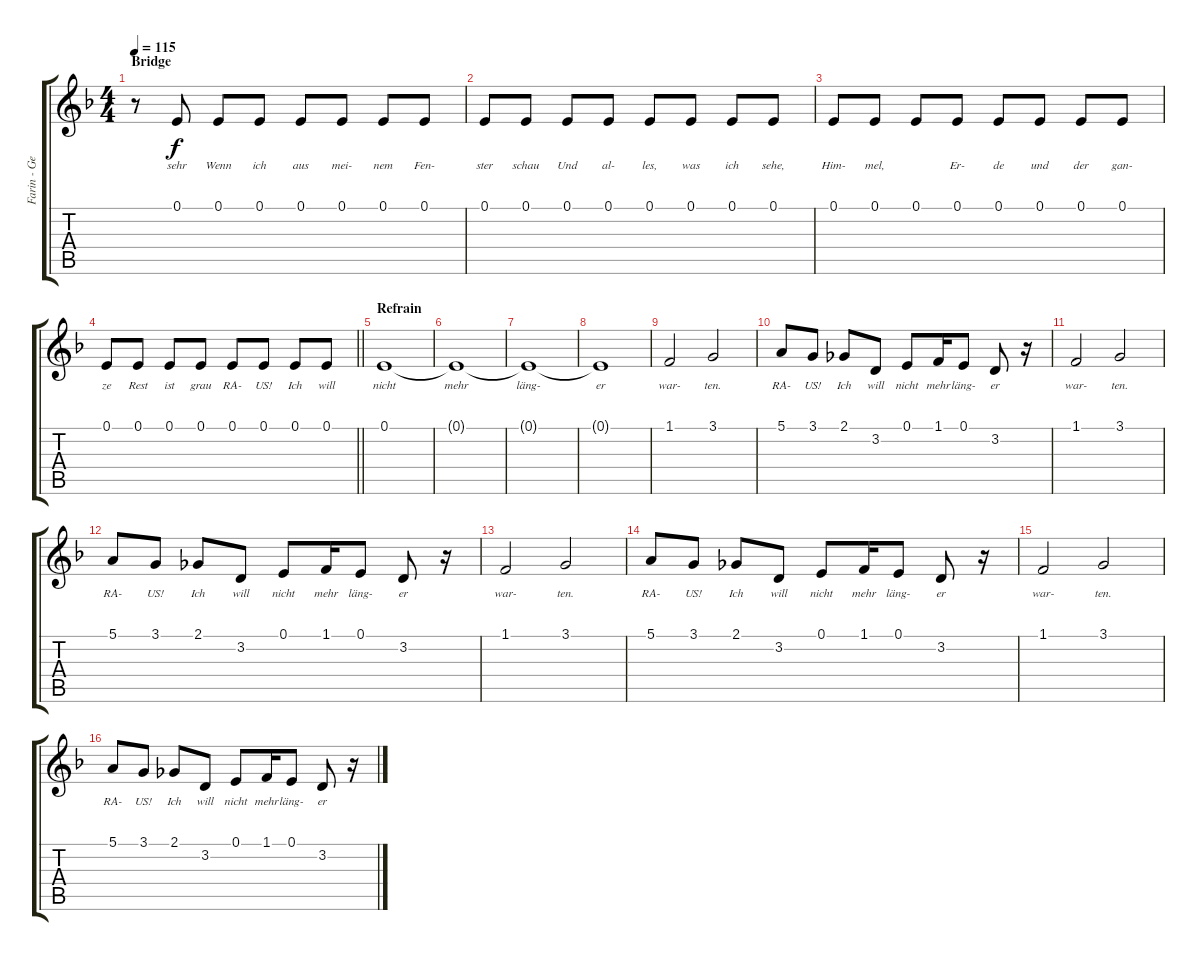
\track ("Farin - Gesang" "Farin - Ge") {instrument lead8bassandlead}
\staff {score tabs}
\tuning (E4 B3 G3 D3 A2 E2) {hide}
\ts (4 4)
\section ("" "Bridge")
\tempo 115
\clef g2
\ks f
r.8{dy f} 0.1.8{lyrics (0 "sehr") lyrics (1 "") lyrics (2 "") lyrics (3 "") lyrics (4 "")} 0.1.8{lyrics (0 "Wenn") lyrics (1 "") lyrics (2 "") lyrics (3 "") lyrics (4 "")} 0.1.8{lyrics (0 "ich") lyrics (1 "") lyrics (2 "") lyrics (3 "") lyrics (4 "")} 0.1.8{lyrics (0 "aus") lyrics (1 "") lyrics (2 "") lyrics (3 "") lyrics (4 "")} 0.1.8{lyrics (0 "mei-") lyrics (1 "") lyrics (2 "") lyrics (3 "") lyrics (4 "")} 0.1.8{lyrics (0 "nem") lyrics (1 "") lyrics (2 "") lyrics (3 "") lyrics (4 "")} 0.1.8{lyrics (0 "Fen-") lyrics (1 "") lyrics (2 "") lyrics (3 "") lyrics (4 "")} |
0.1.8{lyrics (0 "ster") lyrics (1 "") lyrics (2 "") lyrics (3 "") lyrics (4 "")} 0.1.8{lyrics (0 "schau") lyrics (1 "") lyrics (2 "") lyrics (3 "") lyrics (4 "")} 0.1.8{lyrics (0 "Und") lyrics (1 "") lyrics (2 "") lyrics (3 "") lyrics (4 "")} 0.1.8{lyrics (0 "al-") lyrics (1 "") lyrics (2 "") lyrics (3 "") lyrics (4 "")} 0.1.8{lyrics (0 "les,") lyrics (1 "") lyrics (2 "") lyrics (3 "") lyrics (4 "")} 0.1.8{lyrics (0 "was") lyrics (1 "") lyrics (2 "") lyrics (3 "") lyrics (4 "")} 0.1.8{lyrics (0 "ich") lyrics (1 "") lyrics (2 "") lyrics (3 "") lyrics (4 "")} 0.1.8{lyrics (0 "sehe,") lyrics (1 "") lyrics (2 "") lyrics (3 "") lyrics (4 "")} |
0.1.8{lyrics (0 "Him-") lyrics (1 "") lyrics (2 "") lyrics (3 "") lyrics (4 "")} 0.1.8{lyrics (0 "mel,") lyrics (1 "") lyrics (2 "") lyrics (3 "") lyrics (4 "")} 0.1.8{lyrics (0 "") lyrics (1 "") lyrics (2 "") lyrics (3 "") lyrics (4 "")} 0.1.8{lyrics (0 "Er-") lyrics (1 "") lyrics (2 "") lyrics (3 "") lyrics (4 "")} 0.1.8{lyrics (0 "de") lyrics (1 "") lyrics (2 "") lyrics (3 "") lyrics (4 "")} 0.1.8{lyrics (0 "und") lyrics (1 "") lyrics (2 "") lyrics (3 "") lyrics (4 "")} 0.1.8{lyrics (0 "der") lyrics (1 "") lyrics (2 "") lyrics (3 "") lyrics (4 "")} 0.1.8{lyrics (0 "gan-") lyrics (1 "") lyrics (2 "") lyrics (3 "") lyrics (4 "")} |
\barLineRight lightlight
0.1.8{lyrics (0 "ze") lyrics (1 "") lyrics (2 "") lyrics (3 "") lyrics (4 "")} 0.1.8{lyrics (0 "Rest") lyrics (1 "") lyrics (2 "") lyrics (3 "") lyrics (4 "")} 0.1.8{lyrics (0 "ist") lyrics (1 "") lyrics (2 "") lyrics (3 "") lyrics (4 "")} 0.1.8{lyrics (0 "grau") lyrics (1 "") lyrics (2 "") lyrics (3 "") lyrics (4 "")} 0.1.8{lyrics (0 "RA-") lyrics (1 "") lyrics (2 "") lyrics (3 "") lyrics (4 "")} 0.1.8{lyrics (0 "US!") lyrics (1 "") lyrics (2 "") lyrics (3 "") lyrics (4 "")} 0.1.8{lyrics (0 "Ich") lyrics (1 "") lyrics (2 "") lyrics (3 "") lyrics (4 "")} 0.1.8{lyrics (0 "will") lyrics (1 "") lyrics (2 "") lyrics (3 "") lyrics (4 "")} |
\section ("" "Refrain")
0.1.1{lyrics (0 "nicht") lyrics (1 "") lyrics (2 "") lyrics (3 "") lyrics (4 "")} |
0.1{t}.1{lyrics (0 "mehr") lyrics (1 "") lyrics (2 "") lyrics (3 "") lyrics (4 "")} |
0.1{t}.1{lyrics (0 "läng-") lyrics (1 "") lyrics (2 "") lyrics (3 "") lyrics (4 "")} |
0.1{t}.1{lyrics (0 "er") lyrics (1 "") lyrics (2 "") lyrics (3 "") lyrics (4 "")} |
1.1.2{lyrics (0 "war-") lyrics (1 "") lyrics (2 "") lyrics (3 "") lyrics (4 "")} 3.1.2{lyrics (0 "ten.") lyrics (1 "") lyrics (2 "") lyrics (3 "") lyrics (4 "")} |
5.1.8{lyrics (0 "RA-") lyrics (1 "") lyrics (2 "") lyrics (3 "") lyrics (4 "")} 3.1.8{lyrics (0 "US!") lyrics (1 "") lyrics (2 "") lyrics (3 "") lyrics (4 "")} 2.1.8{lyrics (0 "Ich") lyrics (1 "") lyrics (2 "") lyrics (3 "") lyrics (4 "")} 3.2.8{lyrics (0 "will") lyrics (1 "") lyrics (2 "") lyrics (3 "") lyrics (4 "")} 0.1.8{lyrics (0 "nicht") lyrics (1 "") lyrics (2 "") lyrics (3 "") lyrics (4 "")} 1.1.16{lyrics (0 "mehr") lyrics (1 "") lyrics (2 "") lyrics (3 "") lyrics (4 "")} 0.1.8{lyrics (0 "läng-") lyrics (1 "") lyrics (2 "") lyrics (3 "") lyrics (4 "")} 3.2.8{lyrics (0 "er") lyrics (1 "") lyrics (2 "") lyrics (3 "") lyrics (4 "")} r.16 |
1.1.2{lyrics (0 "war-") lyrics (1 "") lyrics (2 "") lyrics (3 "") lyrics (4 "")} 3.1.2{lyrics (0 "ten.") lyrics (1 "") lyrics (2 "") lyrics (3 "") lyrics (4 "")} |
5.1.8{lyrics (0 "RA-") lyrics (1 "") lyrics (2 "") lyrics (3 "") lyrics (4 "")} 3.1.8{lyrics (0 "US!") lyrics (1 "") lyrics (2 "") lyrics (3 "") lyrics (4 "")} 2.1.8{lyrics (0 "Ich") lyrics (1 "") lyrics (2 "") lyrics (3 "") lyrics (4 "")} 3.2.8{lyrics (0 "will") lyrics (1 "") lyrics (2 "") lyrics (3 "") lyrics (4 "")} 0.1.8{lyrics (0 "nicht") lyrics (1 "") lyrics (2 "") lyrics (3 "") lyrics (4 "")} 1.1.16{lyrics (0 "mehr") lyrics (1 "") lyrics (2 "") lyrics (3 "") lyrics (4 "")} 0.1.8{lyrics (0 "läng-") lyrics (1 "") lyrics (2 "") lyrics (3 "") lyrics (4 "")} 3.2.8{lyrics (0 "er") lyrics (1 "") lyrics (2 "") lyrics (3 "") lyrics (4 "")} r.16 |
1.1.2{lyrics (0 "war-") lyrics (1 "") lyrics (2 "") lyrics (3 "") lyrics (4 "")} 3.1.2{lyrics (0 "ten.") lyrics (1 "") lyrics (2 "") lyrics (3 "") lyrics (4 "")} |
5.1.8{lyrics (0 "RA-") lyrics (1 "") lyrics (2 "") lyrics (3 "") lyrics (4 "")} 3.1.8{lyrics (0 "US!") lyrics (1 "") lyrics (2 "") lyrics (3 "") lyrics (4 "")} 2.1.8{lyrics (0 "Ich") lyrics (1 "") lyrics (2 "") lyrics (3 "") lyrics (4 "")} 3.2.8{lyrics (0 "will") lyrics (1 "") lyrics (2 "") lyrics (3 "") lyrics (4 "")} 0.1.8{lyrics (0 "nicht") lyrics (1 "") lyrics (2 "") lyrics (3 "") lyrics (4 "")} 1.1.16{lyrics (0 "mehr") lyrics (1 "") lyrics (2 "") lyrics (3 "") lyrics (4 "")} 0.1.8{lyrics (0 "läng-") lyrics (1 "") lyrics (2 "") lyrics (3 "") lyrics (4 "")} 3.2.8{lyrics (0 "er") lyrics (1 "") lyrics (2 "") lyrics (3 "") lyrics (4 "")} r.16 |
1.1.2{lyrics (0 "war-") lyrics (1 "") lyrics (2 "") lyrics (3 "") lyrics (4 "")} 3.1.2{lyrics (0 "ten.") lyrics (1 "") lyrics (2 "") lyrics (3 "") lyrics (4 "")} |
5.1.8{lyrics (0 "RA-") lyrics (1 "") lyrics (2 "") lyrics (3 "") lyrics (4 "")} 3.1.8{lyrics (0 "US!") lyrics (1 "") lyrics (2 "") lyrics (3 "") lyrics (4 "")} 2.1.8{lyrics (0 "Ich") lyrics (1 "") lyrics (2 "") lyrics (3 "") lyrics (4 "")} 3.2.8{lyrics (0 "will") lyrics (1 "") lyrics (2 "") lyrics (3 "") lyrics (4 "")} 0.1.8{lyrics (0 "nicht") lyrics (1 "") lyrics (2 "") lyrics (3 "") lyrics (4 "")} 1.1.16{lyrics (0 "mehr") lyrics (1 "") lyrics (2 "") lyrics (3 "") lyrics (4 "")} 0.1.8{lyrics (0 "läng-") lyrics (1 "") lyrics (2 "") lyrics (3 "") lyrics (4 "")} 3.2.8{lyrics (0 "er") lyrics (1 "") lyrics (2 "") lyrics (3 "") lyrics (4 "")} r.16
